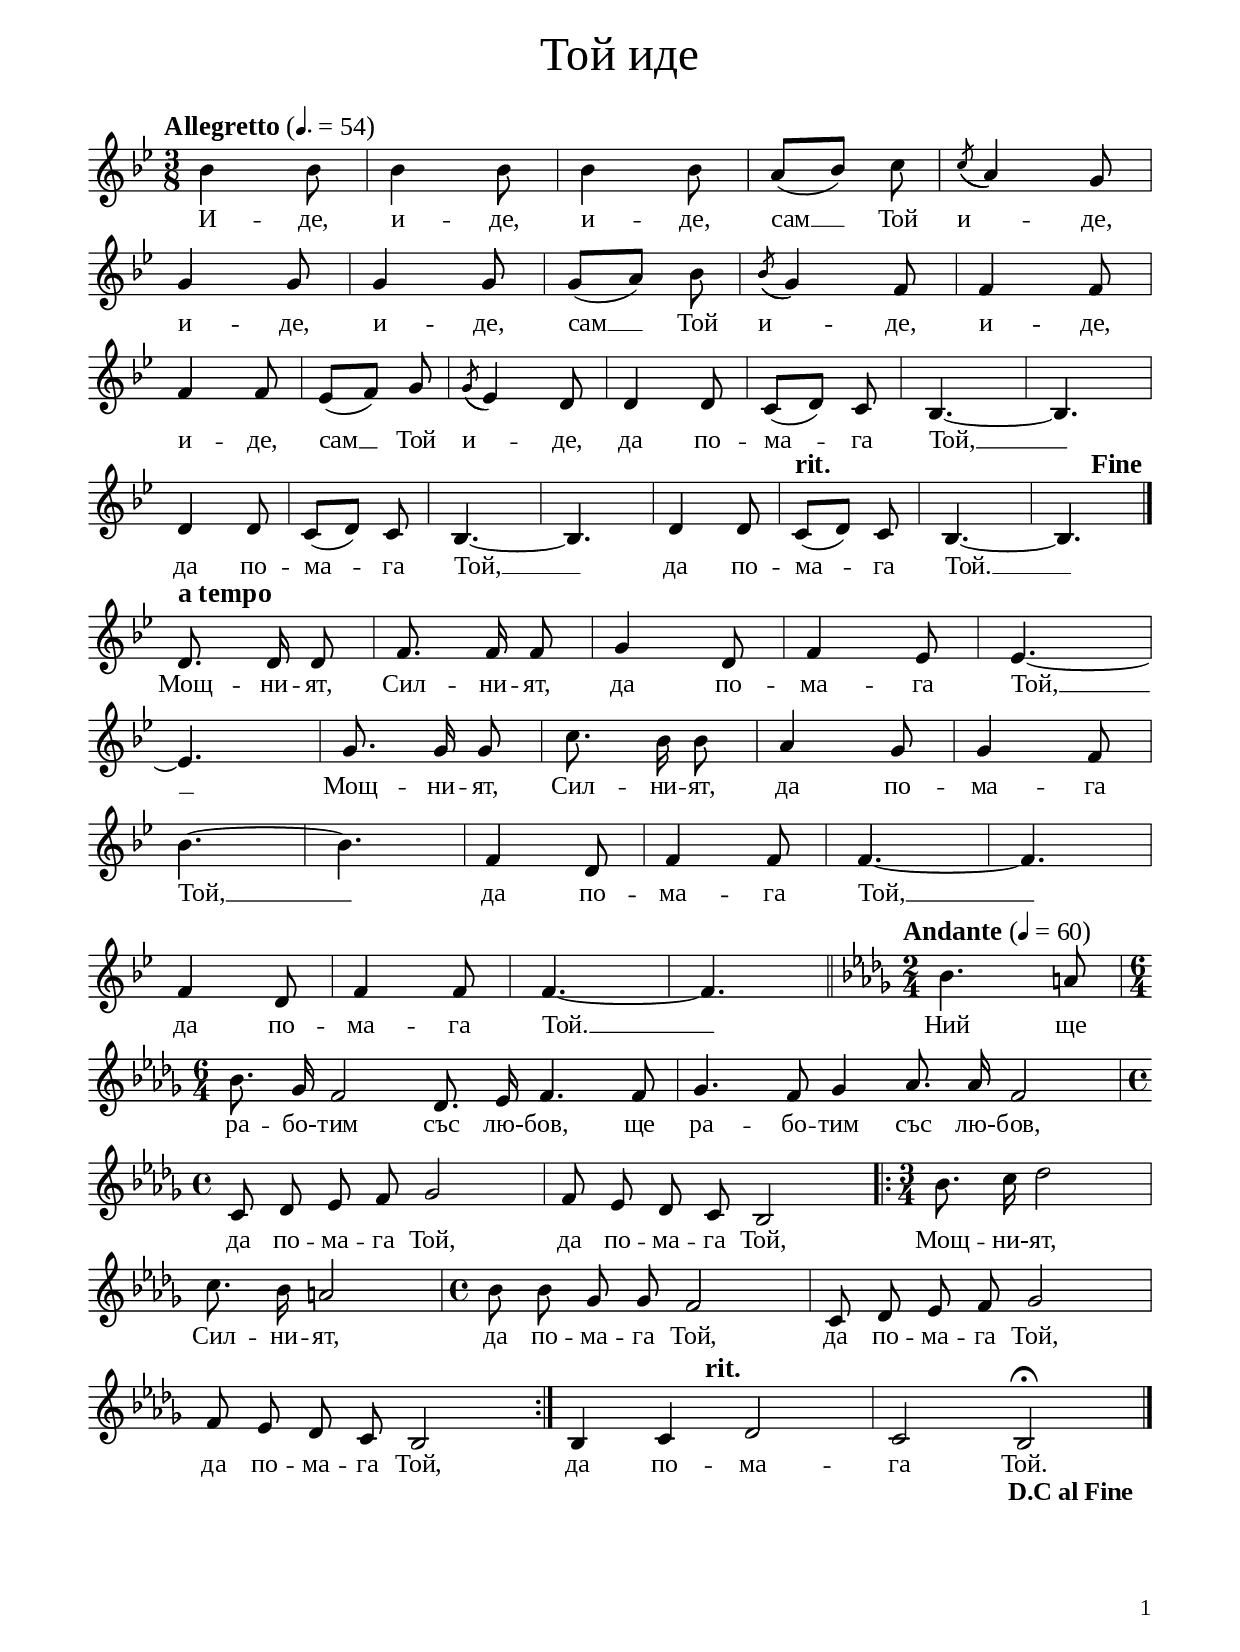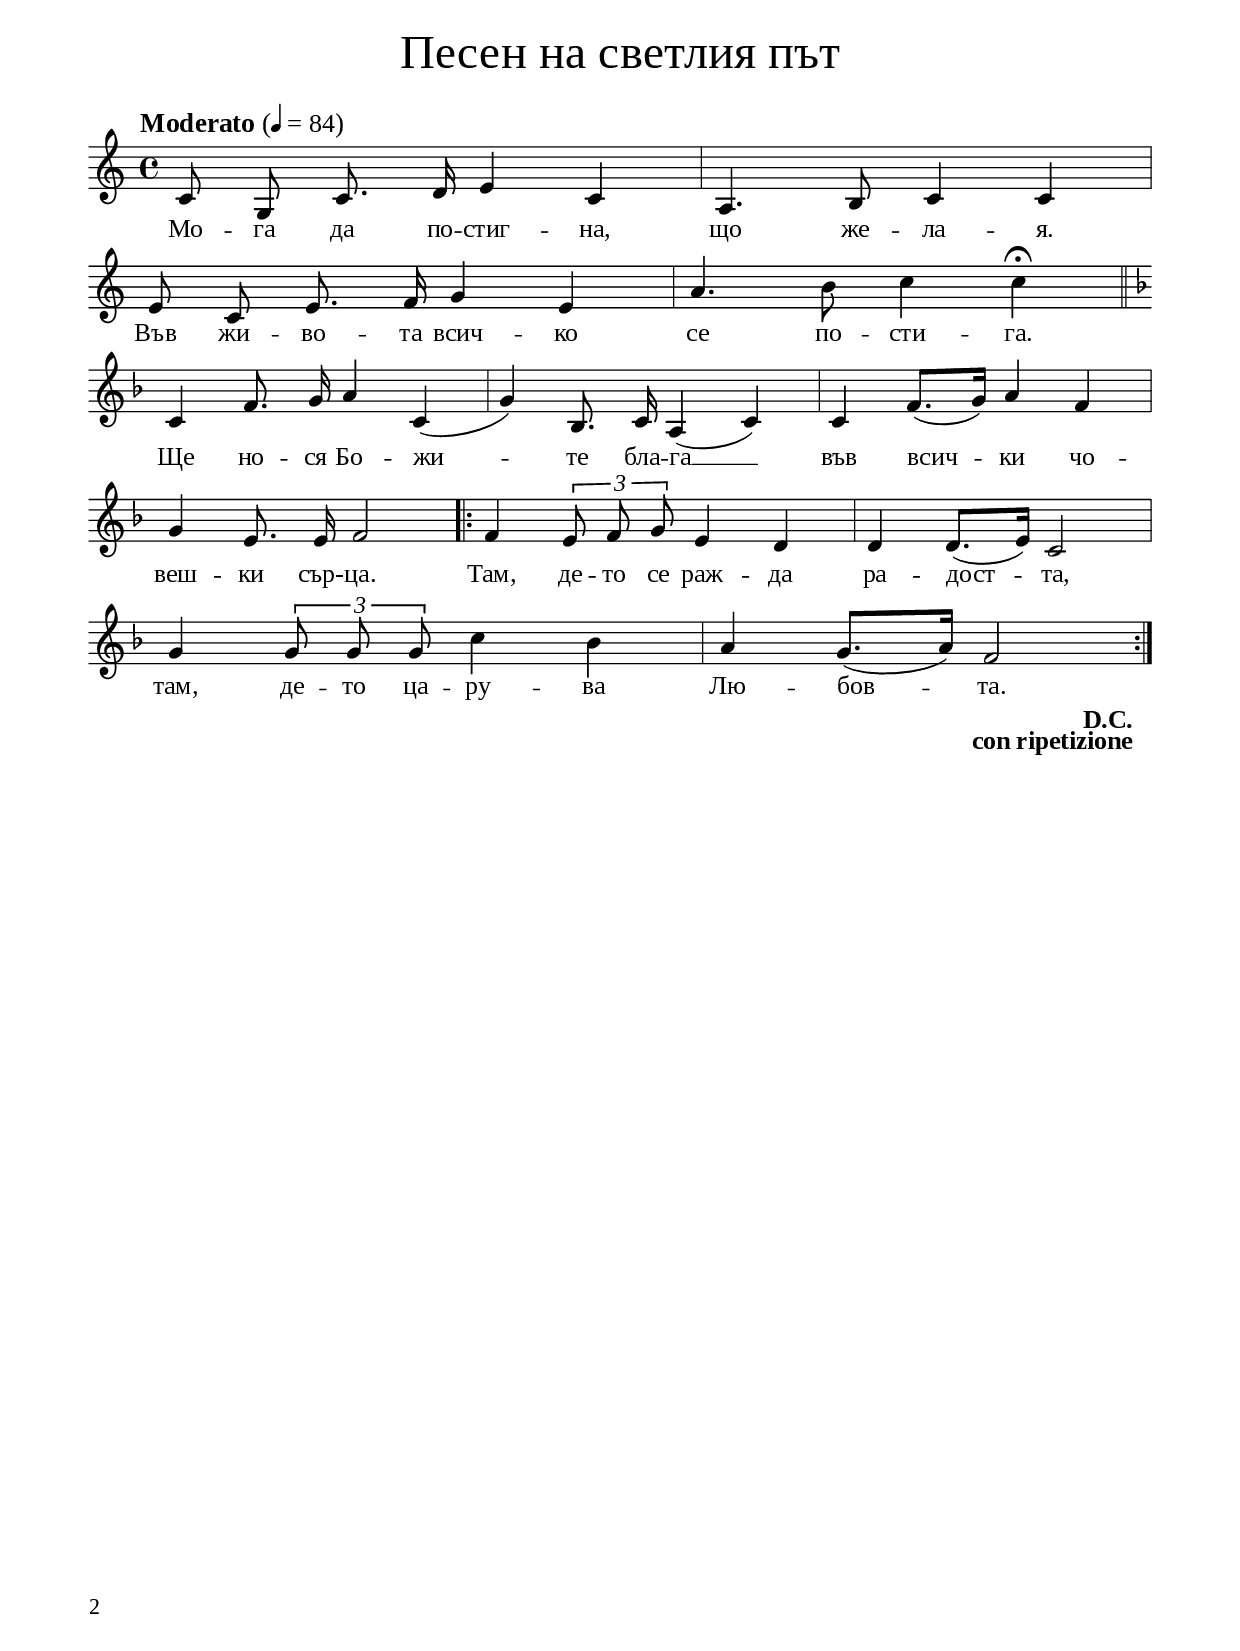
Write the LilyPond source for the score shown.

\version "2.24.3"

% include paper part and global functions
\include "include/globals.ily"

\bookpart {
  \label #'ref114
  \tocItem \markup "Той иде"
  \paper {
    print-all-headers = ##t
    print-page-number = ##t
    print-first-page-number = ##t

    % put page numbers on the bottom
    oddHeaderMarkup = \markup ""
    evenHeaderMarkup = \markup ""
    oddFooterMarkup = \markup
    \fill-line {
      ""
      \if \should-print-page-number \fromproperty #'page:page-number-string
    }
    evenFooterMarkup = \markup
    \fill-line {
      \if \should-print-page-number \fromproperty #'page:page-number-string
      ""
    }

    left-margin = 1.5\cm
    right-margin = 1.5\cm
    top-margin = 1.6\cm
    bottom-margin = 1.2\cm
    ragged-bottom = ##t % do not spread the staves to fill the whole vertical space

    % change distance between staves
    system-system-spacing =
    #'((basic-distance . 10)
       (minimum-distance . 6)
       (padding . 1)
       (stretchability . 12))
  }
  \score {
    \include "include/score-layout.ily"



    \new Voice \absolute {
      \clef treble
      \key bes \major
      \time 3/8
      \tempoFunc "Allegretto" 4. "54"
      \autoBeamOff

      bes'4 bes'8 | bes'4 bes'8 |  bes'4 bes'8 |  a'8 ([ bes'8] )  c''8 \noBeam | \acciaccatura { c''8 ( } a'4 ) g'8 | \break

      g'4 g'8 | g'4 g'8 | g'8 ([ a'8] ) bes'8 \noBeam|  \acciaccatura { bes'8 ( } g'4 ) f'8 | f'4 f'8 | \break


      f'4 f'8 | es'8 ( [f'8 ]) g'8 \noBeam | \acciaccatura { g'8 ( } es'4 ) d'8 |  d'4 d'8 | c'8 ([ d'8 ]) c'8 \noBeam | bes4. ~ | bes4. \break


      | d'4 d'8 | c'8 ( [d'8] ) c'8 \noBeam | bes4. ~ | bes4. |  d'4 d'8 | \tempo "rit." c'8 [( d'8 )] \noBeam c'8 | bes4. ~ |
      \tempo "     Fine" bes4. \bar "|." \break

      \tempo "a tempo" d'8. \noBeam d'16 \noBeam d'8 |  f'8.\noBeam f'16 \noBeam f'8 | g'4 d'8 | f'4 es'8 |  es'4. ~ | \break

      es'4. | g'8.\noBeam g'16 \noBeam g'8 | c''8. \noBeam bes'16 \noBeam  bes'8 | a'4 g'8 | g'4 f'8 | \break

      bes'4. ~ | bes'4. | f'4 d'8 | f'4 f'8 | f'4. ~ | f'4. |  \break

      f'4 d'8 |f'4  f'8 | f'4. ~ |  f'4. \bar "||" \key bes \minor \time 2/4 |

      \tempoFunc "Andante" 4 "60"

      bes'4. a'8 | \break

      \time 6/4 \autoBeamOff bes'8. ges'16 f'2 des'8. es'16 f'4. f'8 |  ges'4. f'8 ges'4 as'8. as'16 f'2 |  \break

      \time 4/4  c'8 des'8 es'8 f'8 ges'2 | f'8 es'8 des'8 c'8 bes2 | \time 3/4  \bar ".|:"
      bes'8. c''16 des''2 | \break

      c''8. bes'16 a'2 | \time 4/4  bes'8 bes'8 ges'8 ges'8 f'2 | c'8 des'8 es'8 f'8 ges'2 | \break

      f'8 es'8 des'8 c'8 bes2 |
      \bar ":|." bes4 \tempo "       rit." c'4 des'2 | c'2  bes2 \fermata
      \bar "|."
    }

    \addlyrics {
      И  --  де,   и
      --  де,   и  --  де,   сам __   Той   и -- де,   и  --  де,   и  --  де,
      сам __   Той   и -- де,   и  --  де,   и  --  де,   сам __   Той  и -- де,   да
      по  --  ма  --  га   Той, __   да   по  --  ма  --  га   Той, __   да
      по  --  ма  --  га   Той. __    Мощ  --  ни  --  ят,   Сил  --  ни  --
      ят,   да   по  --  ма  --  га   Той, __  Мощ  --  ни  --  ят,
      Сил  --  ни  --  ят,   да   по  --  ма  --  га   Той, __    да   по  --
      ма  --  га   Той, __    да   по  --  ма  --  га   Той. __   Ний   ще   ра
      --  "бо-"  --  тим   със   "лю-"  --  бов,   ще   ра  --  бо  --  тим
      със   "лю-"  --  бов,   да   по  --  ма  --  га   Той,   да   по  --
      ма  --  га    Той,   Мощ  --  "ни-"  --  ят,   Сил  --  ни  --
      ят,   да   по  --  ма  --  га   Той,   да   по  --  ма  --  га
      Той,   да   по  --  ма  --  га   Той,   да   по  --  ма  --  га
      Той.
    }

    \header {
      title = \titleFunc #'ref_desc_13 "Той иде" "Toj ide"
    }

    \midi{}
  } % score


  \markup \dc-one "D.C al Fine"



  \label #'ref115
  \tocItem \markup "Песен на светлия път"
  \score {
    \include "include/score-layout.ily"



    \new Voice \relative c' {
      \clef treble
      \key c \major
      \time 4/4
      \tempoFunc "Moderato" 4 "84"
      \autoBeamOff
      c8 g8 c8. d16 e4 c4 | a4.  b8 c4 c4 | \break


      e8 c8 e8. f16   g4 e4 |  a4. b8  c4 c4 \fermata \bar "||" \break


      \key f \major c,4 f8. g16 a4 c,4 (| g'4) bes,8. c16  a4 ( c4 ) | c4 \autoBeamOn f8. ( g16 ) a4 f4 |  \break


      \autoBeamOff g4 e8. e16  f2 |

      \bar ".|:" f4  \tuplet 3/2  { e8 f8 g8 } e4 d4  | d4 \autoBeamOn d8. ( e16 ) c2 | \break

      g'4  \autoBeamOff \tuplet 3/2 { g8 g8 g8 } c4 bes4 | a4 g8. ( [a16] )  f2  \break
      \bar ":|."

    }

    \addlyrics {
      Мо  --  га   да
      по  --  стиг  --  на,   що   же  --  ла  --  я. Във жи  --  во
      --  та   всич  --  ко   се   по  --  сти  --  га.   Ще   но  --  ся
      Бо  --  жи --  те   бла  --  га __   във   всич  --  ки   чо
      --  веш  --  ки   "сър-"  --  ца.   Там,   де  --  то   се   раж  --
      да ра  --  дост  --  та,   там,   де  --  то   ца  --  ру  --
      ва Лю  --  бов  --  та.
    }

    \header {
      title = \titleFunc #'ref_desc_11 "Песен на светлия път" "Pesen na svetlija păt"
    }

    \midi{}
  } % score


  \markup \dc-two "D.C.""con ripetizione"




} % bookpart
